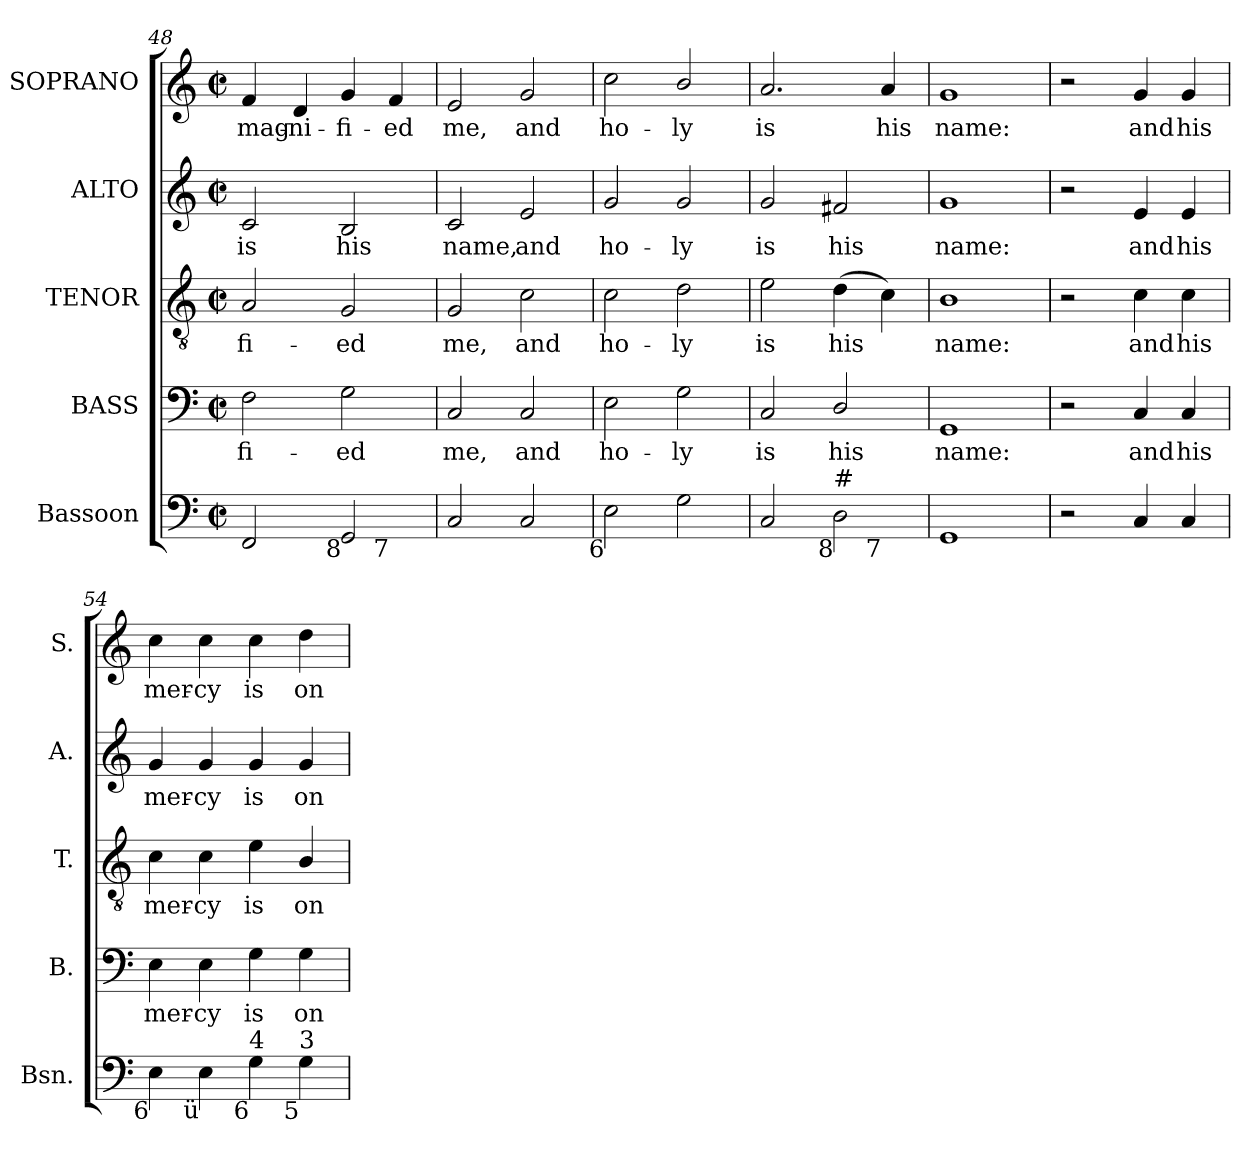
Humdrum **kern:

**kern	**kern	**text	**kern	**text	**kern	**text	**kern	**text
*part5	*part4	*part4	*part3	*part3	*part2	*part2	*part1	*part1
*staff5	*staff4	*staff4	*staff3	*staff3	*staff2	*staff2	*staff1	*staff1
*I"Bassoon	*I"BASS	*	*I"TENOR	*	*I"ALTO	*	*I"SOPRANO	*
*I'Bsn.	*I'B.	*	*I'T.	*	*I'A.	*	*I'S.	*
*clefF4	*clefF4	*	*clefGv2	*	*clefG2	*	*clefG2	*
*	*	*	*ITrd7c12	*	*	*	*	*
*k[]	*k[]	*	*k[]	*	*k[]	*	*k[]	*
*C:	*C:	*	*C:	*	*C:	*	*C:	*
*M2/2	*M2/2	*	*M2/2	*	*M2/2	*	*M2/2	*
*met(c|)	*met(c|)	*	*met(c|)	*	*met(c|)	*	*met(c|)	*
=48	=48	=48	=48	=48	=48	=48	=48	=48
!	!	!LO:LY:b:color=#000000	!	!	!	!	!	!
!	!	!	!	!LO:LY:b:color=#000000	!	!	!	!
!	!	!	!	!	!	!LO:LY:b:color=#000000	!	!
!LO:TX:b:rj:t=6	!	!	!	!	!	!	!	!
!LO:TX:t=5	!	!	!	!	!	!	!	!
!	!	!	!	!	!	!	!	!LO:LY:b:color=#000000
*^	*	*	*	*	*	*	*	*
2FFi/	2.ryy	2Fi\	-fi-	2AAi/	-fi-	2ci/	is	4fi/	mag-
!	!	!	!	!	!	!	!	!	!LO:LY:b:color=#000000
.	.	.	.	.	.	.	.	4di/	-ni-
!	!	!	!LO:LY:b:color=#000000	!	!	!	!	!	!
!	!	!	!	!	!LO:LY:b:color=#000000	!	!	!	!
!	!	!	!	!	!	!	!LO:LY:b:color=#000000	!	!
!LO:TX:b:rj:t=8	!	!	!	!	!	!	!	!	!
!	!	!	!	!	!	!	!	!	!LO:LY:b:color=#000000
2GGi/	.	2Gi\	-ed	2GGi/	-ed	2Bi/	his	4gi/	-fi-
!	!LO:TX:b:rj:t=7	!	!	!	!	!	!	!	!
!	!	!	!	!	!	!	!	!	!LO:LY:b:color=#000000
.	4ryy	.	.	.	.	.	.	4fi/	-ed
*v	*v	*	*	*	*	*	*	*	*
=49	=49	=49	=49	=49	=49	=49	=49	=49
*^	*	*	*	*	*	*	*	*
!	!	!	!LO:LY:b:color=#000000	!	!	!	!	!	!
*v	*v	*	*	*	*	*	*	*	*
*^	*	*	*	*	*	*	*	*
!	!	!	!	!	!LO:LY:b:color=#000000	!	!	!	!
*v	*v	*	*	*	*	*	*	*	*
*^	*	*	*	*	*	*	*	*
!	!	!	!	!	!	!	!LO:LY:b:color=#000000	!	!
*v	*v	*	*	*	*	*	*	*	*
*^	*	*	*	*	*	*	*	*
!	!	!	!	!	!	!	!	!	!LO:LY:b:color=#000000
*v	*v	*	*	*	*	*	*	*	*
2Ci/	2Ci/	me,	2GGi/	me,	2ci/	name,	2ei/	me,
!	!	!LO:LY:b:color=#000000	!	!	!	!	!	!
!	!	!	!	!LO:LY:b:color=#000000	!	!	!	!
!	!	!	!	!	!	!LO:LY:b:color=#000000	!	!
!	!	!	!	!	!	!	!	!LO:LY:b:color=#000000
2Ci/	2Ci/	and	2Ci\	and	2ei/	and	2gi/	and
!!LO:LB:g=z
=50	=50	=50	=50	=50	=50	=50	=50	=50
!	!	!LO:LY:b:color=#000000	!	!	!	!	!	!
!	!	!	!	!LO:LY:b:color=#000000	!	!	!	!
!	!	!	!	!	!	!LO:LY:b:color=#000000	!	!
!LO:TX:b:rj:t=6	!	!	!	!	!	!	!	!
!	!	!	!	!	!	!	!	!LO:LY:b:color=#000000
2Ei\	2Ei\	ho-	2Ci\	ho-	2gi/	ho-	2cci\	ho-
!	!	!LO:LY:b:color=#000000	!	!	!	!	!	!
!	!	!	!	!LO:LY:b:color=#000000	!	!	!	!
!	!	!	!	!	!	!LO:LY:b:color=#000000	!	!
!	!	!	!	!	!	!	!	!LO:LY:b:color=#000000
2Gi\	2Gi\	-ly	2Di\	-ly	2gi/	-ly	2bi/	-ly
=51	=51	=51	=51	=51	=51	=51	=51	=51
!	!	!LO:LY:b:color=#000000	!	!	!	!	!	!
!	!	!	!	!LO:LY:b:color=#000000	!	!	!	!
!	!	!	!	!	!	!LO:LY:b:color=#000000	!	!
!LO:TX:b:rj:t=6	!	!	!	!	!	!	!	!
!LO:TX:t=5	!	!	!	!	!	!	!	!
!	!	!	!	!	!	!	!	!LO:LY:b:color=#000000
*^	*	*	*	*	*	*	*	*
2Ci/	2.ryy	2Ci/	is	2Ei\	is	2gi/	is	2.ai/	is
!	!	!	!LO:LY:b:color=#000000	!	!	!	!	!	!
!	!	!	!	!	!LO:LY:b:color=#000000	!	!	!	!
!LO:TX:b:rj:t=8	!	!	!	!	!	!	!	!	!
!LO:TX:t=#	!	!	!	!	!	!	!	!	!
!	!	!	!	!	!	!	!LO:LY:b:color=#000000	!	!
2Di\	.	2Di/	his	(4Di\	his	2f#Xi/	his	.	.
!	!LO:TX:b:rj:t=7	!	!	!	!	!	!	!	!
!	!	!	!	!	!	!	!	!	!LO:LY:b:color=#000000
.	4ryy	.	.	4Ci\)	.	.	.	4ai/	his
*v	*v	*	*	*	*	*	*	*	*
=52	=52	=52	=52	=52	=52	=52	=52	=52
*^	*	*	*	*	*	*	*	*
!	!	!	!LO:LY:b:color=#000000	!	!	!	!	!	!
*v	*v	*	*	*	*	*	*	*	*
*^	*	*	*	*	*	*	*	*
!	!	!	!	!	!LO:LY:b:color=#000000	!	!	!	!
*v	*v	*	*	*	*	*	*	*	*
*^	*	*	*	*	*	*	*	*
!	!	!	!	!	!	!	!LO:LY:b:color=#000000	!	!
*v	*v	*	*	*	*	*	*	*	*
*^	*	*	*	*	*	*	*	*
!	!	!	!	!	!	!	!	!	!LO:LY:b:color=#000000
*v	*v	*	*	*	*	*	*	*	*
1GGi	1GGi	name:	1BBi	name:	1gi	name:	1gi	name:
=53	=53	=53	=53	=53	=53	=53	=53	=53
2r	2r	.	2r	.	2r	.	2r	.
!	!	!LO:LY:b:color=#000000	!	!	!	!	!	!
!	!	!	!	!LO:LY:b:color=#000000	!	!	!	!
!	!	!	!	!	!	!LO:LY:b:color=#000000	!	!
!	!	!	!	!	!	!	!	!LO:LY:b:color=#000000
4Ci/	4Ci/	and	4Ci\	and	4ei/	and	4gi/	and
!	!	!LO:LY:b:color=#000000	!	!	!	!	!	!
!	!	!	!	!LO:LY:b:color=#000000	!	!	!	!
!	!	!	!	!	!	!LO:LY:b:color=#000000	!	!
!	!	!	!	!	!	!	!	!LO:LY:b:color=#000000
4Ci/	4Ci/	his	4Ci\	his	4ei/	his	4gi/	his
=54	=54	=54	=54	=54	=54	=54	=54	=54
!	!	!LO:LY:b:color=#000000	!	!	!	!	!	!
!	!	!	!	!LO:LY:b:color=#000000	!	!	!	!
!	!	!	!	!	!	!LO:LY:b:color=#000000	!	!
!LO:TX:b:rj:t=6	!	!	!	!	!	!	!	!
!	!	!	!	!	!	!	!	!LO:LY:b:color=#000000
4Ei\	4Ei\	mer-	4Ci\	mer-	4gi/	mer-	4cci\	mer-
!	!	!LO:LY:b:color=#000000	!	!	!	!	!	!
!	!	!	!	!LO:LY:b:color=#000000	!	!	!	!
!	!	!	!	!	!	!LO:LY:b:color=#000000	!	!
!LO:TX:b:rj:t=ü	!	!	!	!	!	!	!	!
!	!	!	!	!	!	!	!	!LO:LY:b:color=#000000
4Ei\	4Ei\	-cy	4Ci\	-cy	4gi/	-cy	4cci\	-cy
!	!	!LO:LY:b:color=#000000	!	!	!	!	!	!
!	!	!	!	!LO:LY:b:color=#000000	!	!	!	!
!	!	!	!	!	!	!LO:LY:b:color=#000000	!	!
!LO:TX:b:rj:t=6	!	!	!	!	!	!	!	!
!LO:TX:t=4	!	!	!	!	!	!	!	!
!	!	!	!	!	!	!	!	!LO:LY:b:color=#000000
4Gi\	4Gi\	is	4Ei\	is	4gi/	is	4cci\	is
!	!	!LO:LY:b:color=#000000	!	!	!	!	!	!
!	!	!	!	!LO:LY:b:color=#000000	!	!	!	!
!	!	!	!	!	!	!LO:LY:b:color=#000000	!	!
!LO:TX:b:rj:t=5	!	!	!	!	!	!	!	!
!LO:TX:t=3	!	!	!	!	!	!	!	!
!	!	!	!	!	!	!	!	!LO:LY:b:color=#000000
4Gi\	4Gi\	on	4BBi/	on	4gi/	on	4ddi\	on
=	=	=	=	=	=	=	=	=
*-	*-	*-	*-	*-	*-	*-	*-	*-
